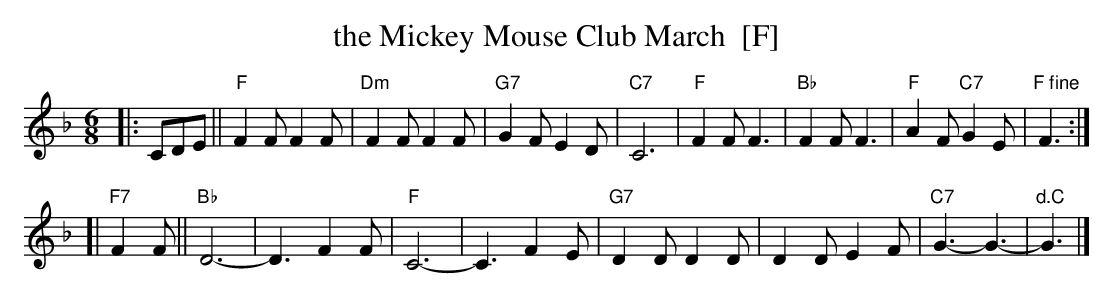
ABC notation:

X:1
T: the Mickey Mouse Club March  [F]
M: 6/8
L: 1/8
K: F
|: CDE || "F"F2F F2F | "Dm"F2F F2F | "G7"G2F E2D | "C7"C6 \
| "F"F2F F3 | "Bb"F2F F3 | "F"A2F "C7"G2E | "F fine"F3 :|
[| "F7"F2F || "Bb"D6- | D3 F2F | "F"C6- | C3 F2E \
| "G7"D2D D2D | D2D E2F | "C7"G3- G3- | "d.C"G3 |]
